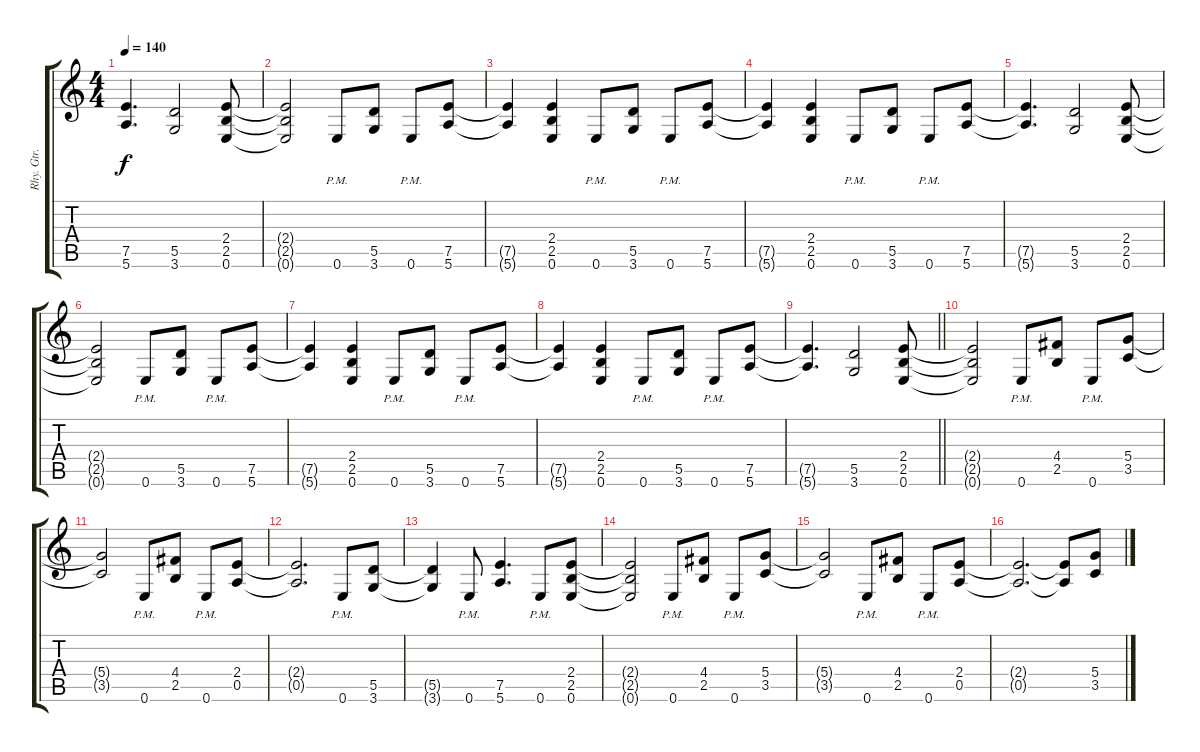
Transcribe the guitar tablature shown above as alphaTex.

\track ("Rhy. Gtr. 2" "Rhy. Gtr. ") {instrument distortionguitar}
\staff {score tabs}
\tuning (E4 B3 G3 D3 A2 E2) {hide}
\ts (4 4)
\tempo 140
\clef g2
\ks c
(7.5{t} 5.6{t}).4{d dy f} (5.5 3.6).2 (2.4 2.5 0.6).8 |
(2.4{t} 2.5{t} 0.6{t}).2 0.6{pm}.8 (5.5 3.6).8 0.6{pm}.8 (7.5 5.6).8 |
(7.5{t} 5.6{t}).4 (2.4 2.5 0.6).4 0.6{pm}.8 (5.5 3.6).8 0.6{pm}.8 (7.5 5.6).8 |
(7.5{t} 5.6{t}).4 (2.4 2.5 0.6).4 0.6{pm}.8 (5.5 3.6).8 0.6{pm}.8 (7.5 5.6).8 |
(7.5{t} 5.6{t}).4{d} (5.5 3.6).2 (2.4 2.5 0.6).8 |
(2.4{t} 2.5{t} 0.6{t}).2 0.6{pm}.8 (5.5 3.6).8 0.6{pm}.8 (7.5 5.6).8 |
(7.5{t} 5.6{t}).4 (2.4 2.5 0.6).4 0.6{pm}.8 (5.5 3.6).8 0.6{pm}.8 (7.5 5.6).8 |
(7.5{t} 5.6{t}).4 (2.4 2.5 0.6).4 0.6{pm}.8 (5.5 3.6).8 0.6{pm}.8 (7.5 5.6).8 |
\barLineRight lightlight
(7.5{t} 5.6{t}).4{d} (5.5 3.6).2 (2.4 2.5 0.6).8{volume 6} |
\section ("" "")
(2.4{t} 2.5{t} 0.6{t}).2 0.6{pm}.8 (4.4 2.5).8 0.6{pm}.8 (5.4 3.5).8 |
(5.4{t} 3.5{t}).2 0.6{pm}.8 (4.4 2.5).8 0.6{pm}.8 (2.4 0.5).8 |
(2.4{t} 0.5{t}).2{d} 0.6{pm}.8 (5.5 3.6).8 |
(5.5{t} 3.6{t}).4 0.6{pm}.8 (7.5 5.6).4{d} 0.6{pm}.8 (2.4 2.5 0.6).8 |
(2.4{t} 2.5{t} 0.6{t}).2 0.6{pm}.8 (4.4 2.5).8 0.6{pm}.8 (5.4 3.5).8 |
(5.4{t} 3.5{t}).2 0.6{pm}.8 (4.4 2.5).8 0.6{pm}.8 (2.4 0.5).8 |
(2.4{t} 0.5{t}).2{d} (2.4{t} 0.5{t}).8 (5.4 3.5).8
